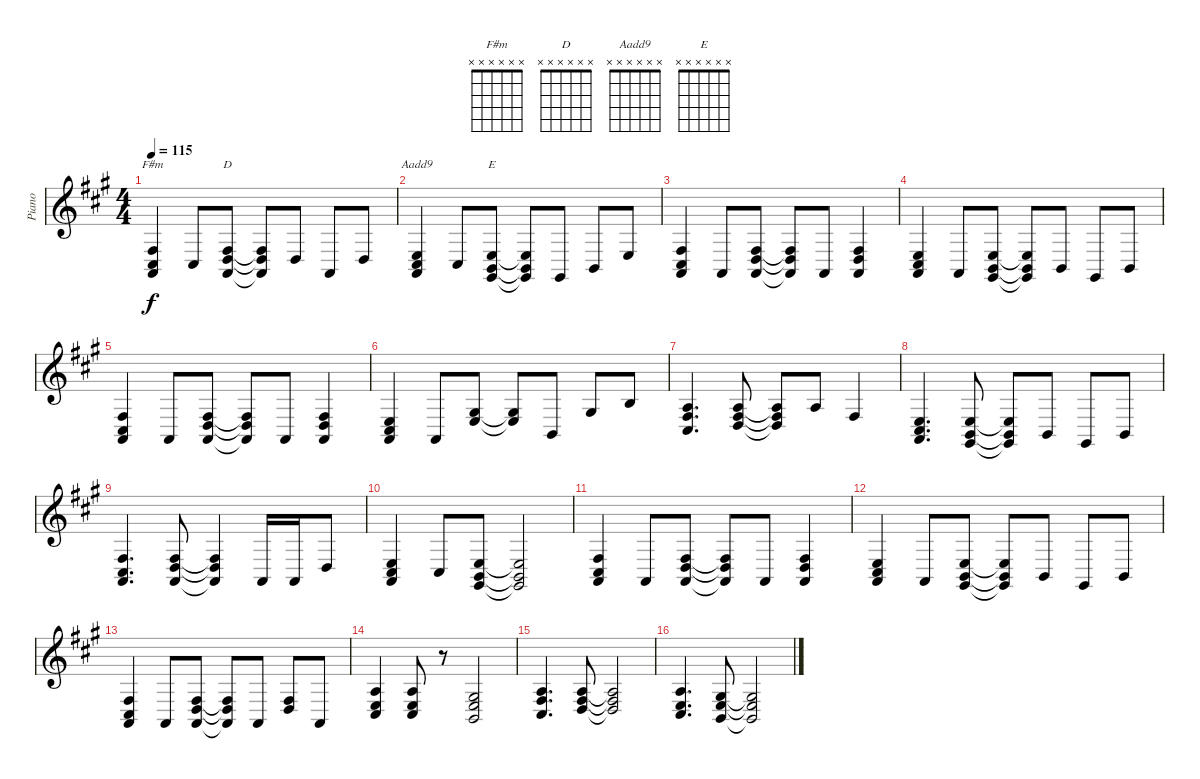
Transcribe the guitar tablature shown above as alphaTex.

\track ("Piano" "Piano") {instrument acousticgrandpiano}
\staff {score}
\tuning (E4 B3 G3 D3 A2 E2) {hide}
\chord ("F#m" x x x x x x)
\chord ("D" x x x x x x)
\chord ("Aadd9" x x x x x x)
\chord ("E" x x x x x x)
\ts (4 4)
\tempo 115
\clef g2
\ks a
(4.4 4.5 5.6).4{ch "F#m" dy f} 9.6.8 (0.4 0.5 14.6).8{ch "D"} (0.4{t} 0.5{t} 14.6{t}).8 0.4.8 0.5.8 0.4.8 |
(2.4 4.5 5.6).4{ch "Aadd9"} 9.6.8 (2.4 2.5 4.6).8{ch "E"} (2.4{t} 2.5{t} 4.6{t}).8 4.6.8 2.5.8 7.5.8 |
(4.4 4.5 5.6).4 0.5.8 (0.4 0.5 14.6).8 (0.4{t} 0.5{t} 14.6{t}).8 0.5.8 (0.4 0.5 14.6).4 |
(2.4 4.5 5.6).4 0.5.8 (2.4 2.5 4.6).8 (2.4{t} 2.5{t} 4.6{t}).8 2.5.8 4.6.8 2.5.8 |
(4.4 4.5 5.6).4 0.5.8 (0.4 0.5 14.6).8 (0.4{t} 0.5{t} 14.6{t}).8 0.5.8 (0.4 0.5 14.6).4 |
(2.4 4.5 5.6).4 0.5.8 (1.3 2.4).8 (1.3{t} 2.4{t}).8 2.5.8 1.3.8 0.2.8 |
(2.3 4.4 4.5).4{d} (2.3 0.4 9.5).8 (2.3{t} 0.4{t} 9.5{t}).8 2.3.8 4.4.4 |
(2.4 4.5 5.6).4{d} (2.4 2.5 4.6).8 (2.4{t} 2.5{t} 4.6{t}).8 2.5.8 4.6.8 2.5.8 |
(4.4 4.5 5.6).4{d} (0.4 0.5 14.6).8 (0.4{t} 0.5{t} 14.6{t}).4 0.5.16 0.5.16 0.4.8 |
(2.4 4.5 5.6).4 9.6.8 (2.4 2.5 4.6).8 (2.4{t} 2.5{t} 4.6{t}).2 |
(4.4 4.5 5.6).4 0.5.8 (0.4 0.5 14.6).8 (0.4{t} 0.5{t} 14.6{t}).8 0.5.8 (0.4 0.5 14.6).4 |
(2.4 4.5 5.6).4 0.5.8 (2.4 2.5 4.6).8 (2.4{t} 2.5{t} 4.6{t}).8 2.5.8 4.6.8 2.5.8 |
(4.4 4.5 5.6).4 0.5.8 (0.4 0.5 14.6).8 (0.4{t} 0.5{t} 14.6{t}).8 0.5.8 (0.4 14.6).8 0.5.8 |
(2.3 2.4 9.6).4 (2.3 7.5 9.6).8 r.8 (1.3 2.4 2.5).2 |
(2.3 4.4 4.5).4{d} (2.3 0.4 9.5).8 (2.3{t} 0.4{t} 9.5{t}).2 |
(2.3 2.4 4.5).4{d} (1.3 2.4 2.5).8 (1.3{t} 2.4{t} 2.5{t}).2
